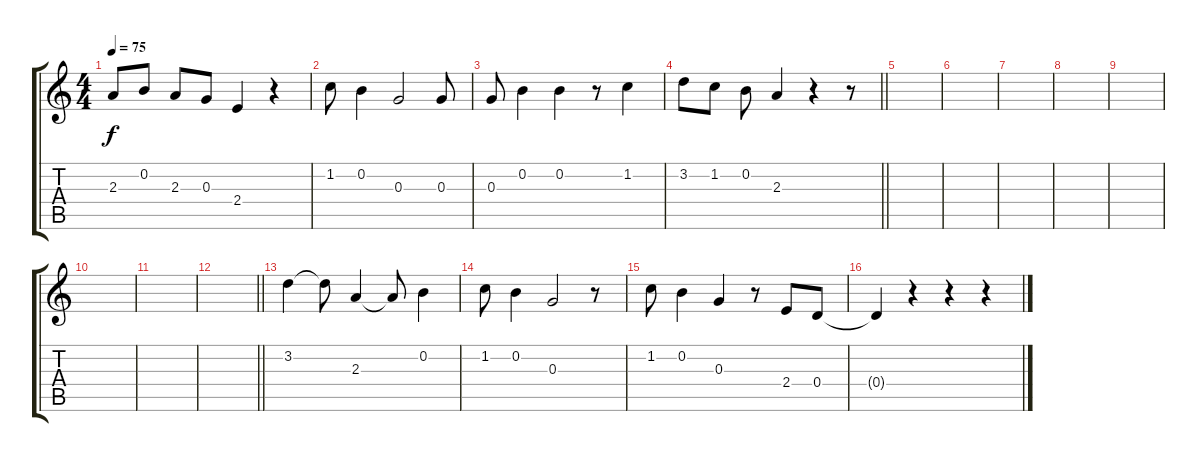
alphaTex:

\track "" {instrument electricguitarclean}
\staff {score tabs}
\tuning (E4 B3 G3 D3 A2 E2) {hide}
\ts (4 4)
\tempo 75
\clef g2
\ks c
2.3.8{dy f} 0.2.8 2.3.8 0.3.8 2.4.4 r.4 |
1.2.8 0.2.4 0.3.2 0.3.8 |
0.3.8 0.2.4 0.2.4 r.8 1.2.4 |
\barLineRight lightlight
3.2.8 1.2.8 0.2.8 2.3.4 r.4 r.8 |
\section ("" "")
|
|
|
|
|
|
|
\barLineRight lightlight
|
\section ("" "")
3.2.4 3.2{t}.8 2.3.4 2.3{t}.8 0.2.4 |
1.2.8 0.2.4 0.3.2 r.8 |
1.2.8 0.2.4 0.3.4 r.8 2.4.8 0.4.8 |
0.4{t}.4 r.4 r.4 r.4
